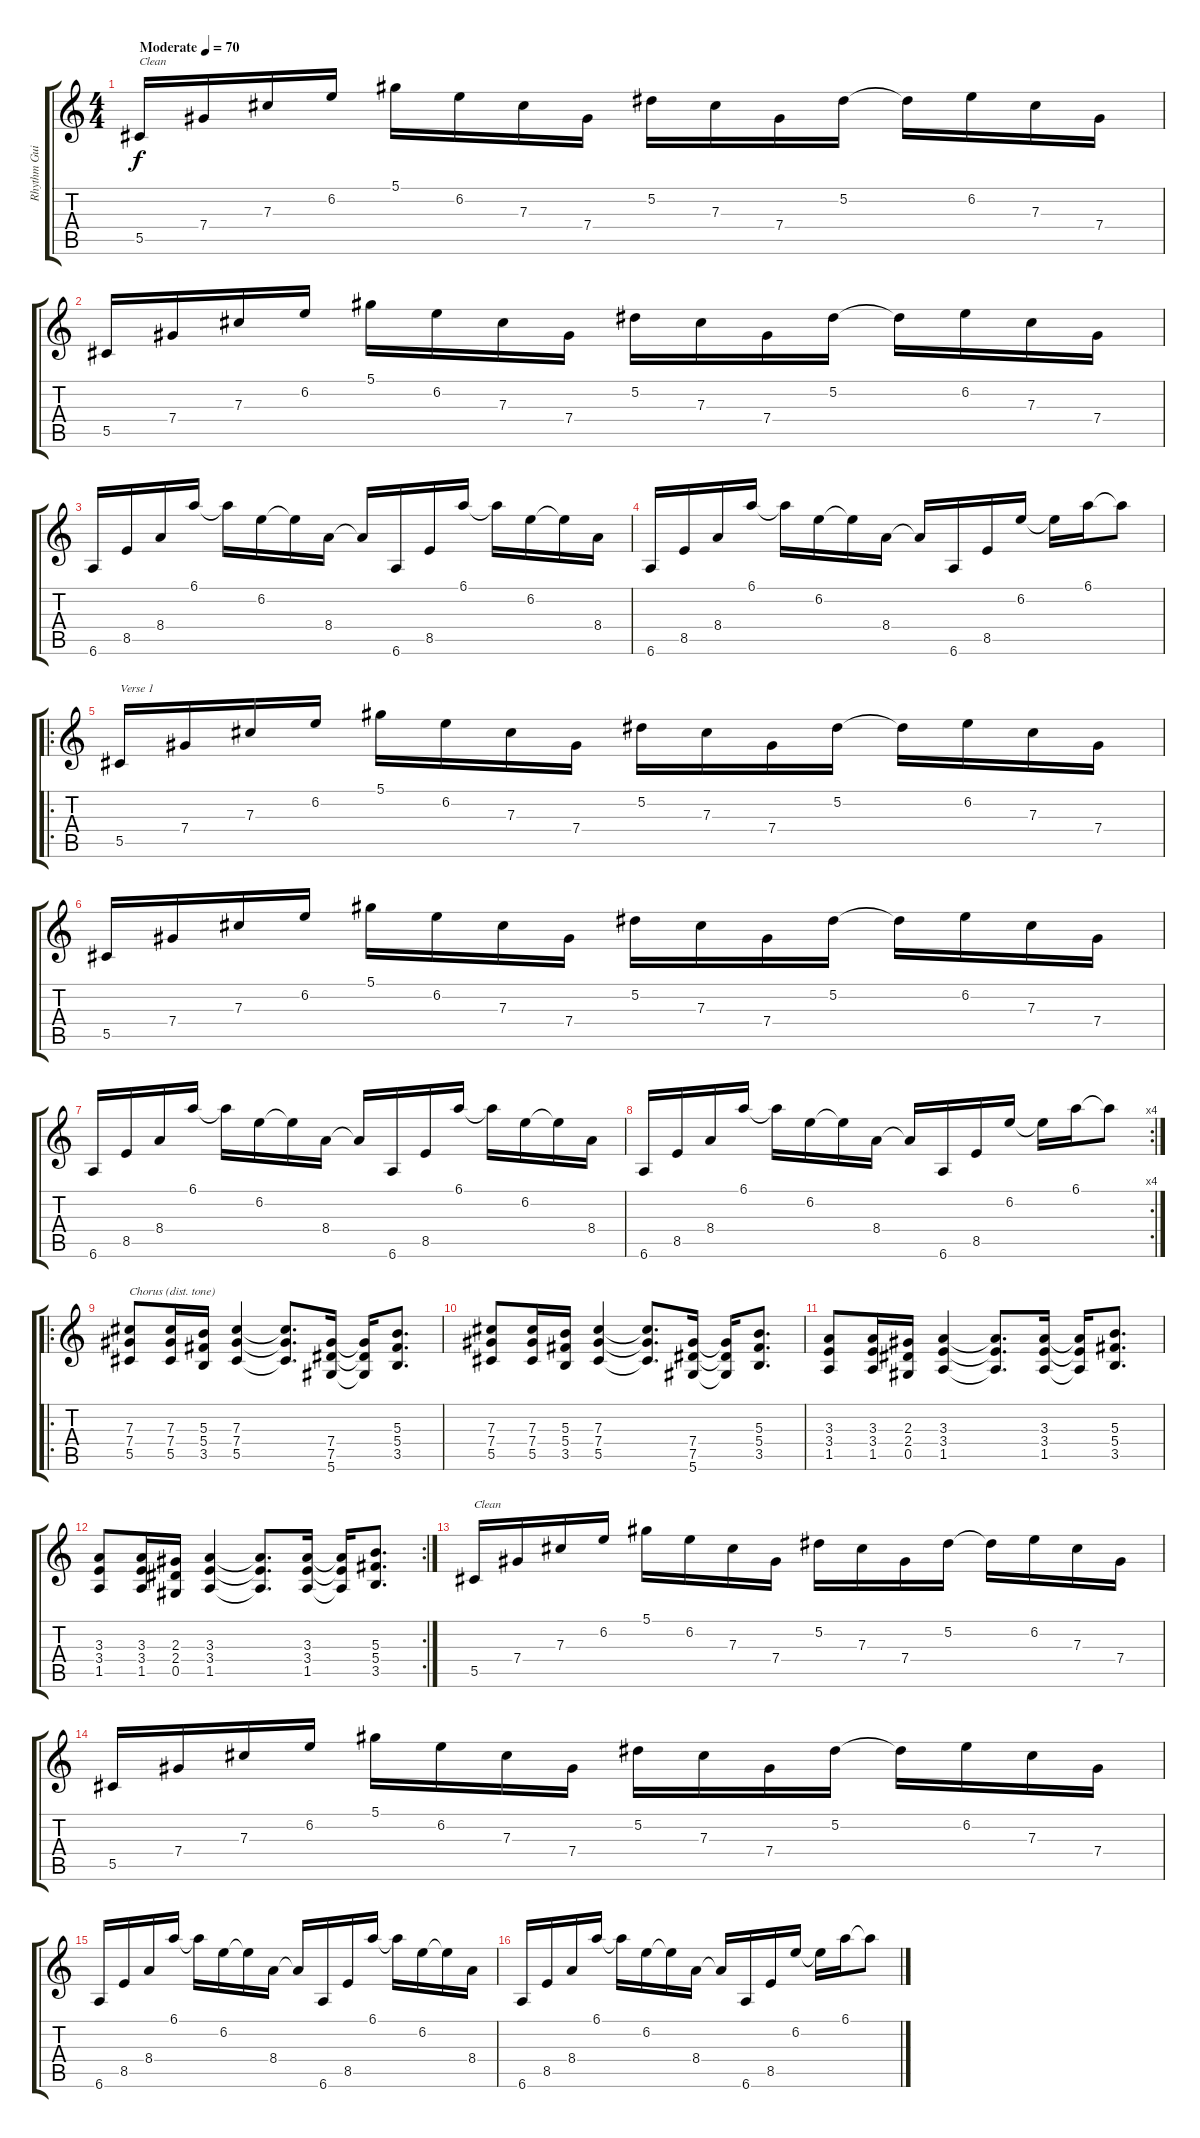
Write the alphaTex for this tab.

\track ("Rhythm Guitar" "Rhythm Gui") {instrument distortionguitar}
\staff {score tabs}
\tuning (Eb4 Bb3 Gb3 Db3 Ab2 Eb2) {hide}
\ts (4 4)
\tempo (70 "Moderate")
\clef g2
\ks c
5.5.16{txt "Clean" dy f instrument electricguitarclean} 7.4.16 7.3.16 6.2.16 5.1.16 6.2.16 7.3.16 7.4.16 5.2.16 7.3.16 7.4.16 5.2.16 5.2{t}.16 6.2.16 7.3.16 7.4.16 |
5.5.16 7.4.16 7.3.16 6.2.16 5.1.16 6.2.16 7.3.16 7.4.16 5.2.16 7.3.16 7.4.16 5.2.16 5.2{t}.16 6.2.16 7.3.16 7.4.16 |
6.6.16 8.5.16 8.4.16 6.1.16 6.1{t}.16 6.2.16 6.2{t}.16 8.4.16 8.4{t}.16 6.6.16 8.5.16 6.1.16 6.1{t}.16 6.2.16 6.2{t}.16 8.4.16 |
6.6.16 8.5.16 8.4.16 6.1.16 6.1{t}.16 6.2.16 6.2{t}.16 8.4.16 8.4{t}.16 6.6.16 8.5.16 6.2.16 6.2{t}.16 6.1.16 6.1{t}.8 |
\ro
5.5.16{txt "Verse 1"} 7.4.16 7.3.16 6.2.16 5.1.16 6.2.16 7.3.16 7.4.16 5.2.16 7.3.16 7.4.16 5.2.16 5.2{t}.16 6.2.16 7.3.16 7.4.16 |
5.5.16 7.4.16 7.3.16 6.2.16 5.1.16 6.2.16 7.3.16 7.4.16 5.2.16 7.3.16 7.4.16 5.2.16 5.2{t}.16 6.2.16 7.3.16 7.4.16 |
6.6.16 8.5.16 8.4.16 6.1.16 6.1{t}.16 6.2.16 6.2{t}.16 8.4.16 8.4{t}.16 6.6.16 8.5.16 6.1.16 6.1{t}.16 6.2.16 6.2{t}.16 8.4.16 |
\rc 4
6.6.16 8.5.16 8.4.16 6.1.16 6.1{t}.16 6.2.16 6.2{t}.16 8.4.16 8.4{t}.16 6.6.16 8.5.16 6.2.16 6.2{t}.16 6.1.16 6.1{t}.8 |
\ro
(7.3 7.4 5.5).8{txt "Chorus (dist. tone)" volume 16 instrument distortionguitar} (7.3 7.4 5.5).16 (5.3 5.4 3.5).16 (7.3 7.4 5.5).4 (7.3{t} 7.4{t} 5.5{t}).8{d} (7.4 7.5 5.6).16 (7.4{t} 7.5{t} 5.6{t}).16 (5.3 5.4 3.5).8{d} |
(7.3 7.4 5.5).8 (7.3 7.4 5.5).16 (5.3 5.4 3.5).16 (7.3 7.4 5.5).4 (7.3{t} 7.4{t} 5.5{t}).8{d} (7.4 7.5 5.6).16 (7.4{t} 7.5{t} 5.6{t}).16 (5.3 5.4 3.5).8{d} |
(3.3 3.4 1.5).8 (3.3 3.4 1.5).16 (2.3 2.4 0.5).16 (3.3 3.4 1.5).4 (3.3{t} 3.4{t} 1.5{t}).8{d} (3.3 3.4 1.5).16 (3.3{t} 3.4{t} 1.5{t}).16 (5.3 5.4 3.5).8{d} |
\rc 2
(3.3 3.4 1.5).8 (3.3 3.4 1.5).16 (2.3 2.4 0.5).16 (3.3 3.4 1.5).4 (3.3{t} 3.4{t} 1.5{t}).8{d} (3.3 3.4 1.5).16 (3.3{t} 3.4{t} 1.5{t}).16 (5.3 5.4 3.5).8{d} |
5.5.16{txt "Clean" instrument electricguitarclean} 7.4.16 7.3.16 6.2.16 5.1.16 6.2.16 7.3.16 7.4.16 5.2.16 7.3.16 7.4.16 5.2.16 5.2{t}.16 6.2.16 7.3.16 7.4.16 |
5.5.16 7.4.16 7.3.16 6.2.16 5.1.16 6.2.16 7.3.16 7.4.16 5.2.16 7.3.16 7.4.16 5.2.16 5.2{t}.16 6.2.16 7.3.16 7.4.16 |
6.6.16 8.5.16 8.4.16 6.1.16 6.1{t}.16 6.2.16 6.2{t}.16 8.4.16 8.4{t}.16 6.6.16 8.5.16 6.1.16 6.1{t}.16 6.2.16 6.2{t}.16 8.4.16 |
6.6.16 8.5.16 8.4.16 6.1.16 6.1{t}.16 6.2.16 6.2{t}.16 8.4.16 8.4{t}.16 6.6.16 8.5.16 6.2.16 6.2{t}.16 6.1.16 6.1{t}.8
